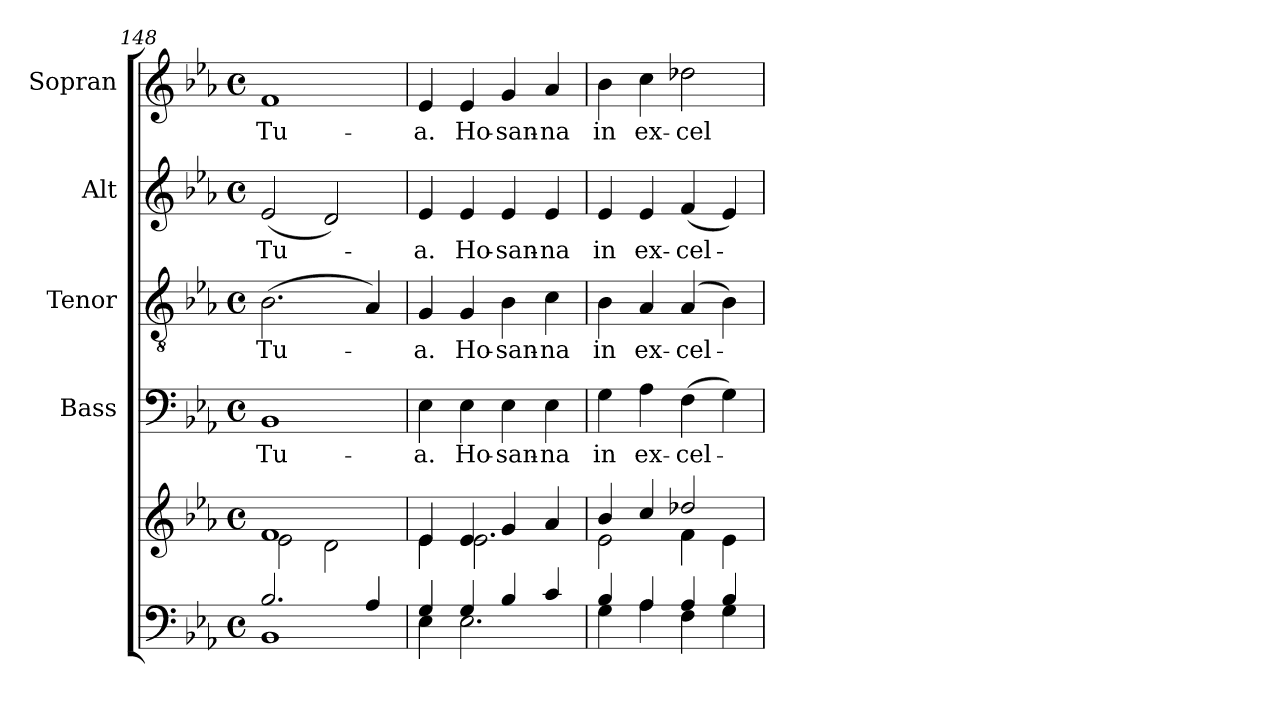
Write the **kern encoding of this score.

**kern	**kern	**kern	**text	**kern	**text	**kern	**text	**kern	**text
*part5	*part5	*part4	*part4	*part3	*part3	*part2	*part2	*part1	*part1
*staff6	*staff5	*staff4	*staff4	*staff3	*staff3	*staff2	*staff2	*staff1	*staff1
*	*	*I"Bass	*	*I"Tenor	*	*I"Alt	*	*I"Sopran	*
*	*	*I'B.	*	*I'T.	*	*I'A.	*	*I'S.	*
*clefF4	*clefG2	*clefF4	*	*clefGv2	*	*clefG2	*	*clefG2	*
*k[b-e-a-]	*k[b-e-a-]	*k[b-e-a-]	*	*k[b-e-a-]	*	*k[b-e-a-]	*	*k[b-e-a-]	*
*E-:	*E-:	*E-:	*	*E-:	*	*E-:	*	*E-:	*
*M4/4	*M4/4	*M4/4	*	*M4/4	*	*M4/4	*	*M4/4	*
*met(c)	*met(c)	*met(c)	*	*met(c)	*	*met(c)	*	*met(c)	*
=148	=148	=148	=148	=148	=148	=148	=148	=148	=148
*^	*^	*	*	*	*	*	*	*	*
!	!	!	!	!	!LO:LY:b	!	!LO:LY:b	!	!LO:LY:b	!	!LO:LY:b
2.B-/	1BB-	1f	2e-\	1BB-	Tu-	(>2.B-\	Tu-	(<2e-/	Tu-	1f	Tu-
.	.	.	2d\	.	.	.	.	2d/)	.	.	.
4A-/	.	.	.	.	.	4A-/)	.	.	.	.	.
!!LO:LB:g=z
=149	=149	=149	=149	=149	=149	=149	=149	=149	=149	=149	=149
!	!	!	!	!	!LO:LY:b	!	!LO:LY:b	!	!LO:LY:b	!	!LO:LY:b
4G/	4E-\	4e-/	4e-\	4E-\	-a.	4G/	-a.	4e-/	-a.	4e-/	-a.
!	!	!	!	!	!LO:LY:b	!	!LO:LY:b	!	!LO:LY:b	!	!LO:LY:b
4G/	2.E-\	4e-/	2.e-\	4E-\	Ho-	4G/	Ho-	4e-/	Ho-	4e-/	Ho-
!	!	!	!	!	!LO:LY:b	!	!LO:LY:b	!	!LO:LY:b	!	!LO:LY:b
4B-/	.	4g/	.	4E-\	-san-	4B-\	-san-	4e-/	-san-	4g/	-san-
!	!	!	!	!	!LO:LY:b	!	!LO:LY:b	!	!LO:LY:b	!	!LO:LY:b
4c/	.	4a-/	.	4E-\	-na	4c\	-na	4e-/	-na	4a-/	-na
=150	=150	=150	=150	=150	=150	=150	=150	=150	=150	=150	=150
!	!	!	!	!	!LO:LY:b	!	!LO:LY:b	!	!LO:LY:b	!	!LO:LY:b
4B-/	4G\	4b-/	2e-\	4G\	in	4B-\	in	4e-/	in	4b-\	in
!	!	!	!	!	!LO:LY:b	!	!LO:LY:b	!	!LO:LY:b	!	!LO:LY:b
4A-/	4A-\	4cc/	.	4A-\	ex-	4A-/	ex-	4e-/	ex-	4cc\	ex-
!	!	!	!	!	!LO:LY:b	!	!LO:LY:b	!	!LO:LY:b	!	!LO:LY:b
4A-/	4F\	2dd-X/	4f\	(>4F\	-cel-	(4A-/	-cel-	(<4f/	-cel-	2dd-X\	-cel-
4B-/	4G\	.	4e-\	4G\)	.	4B-\)	.	4e-/)	.	.	.
*v	*v	*	*	*	*	*	*	*	*	*	*
*	*v	*v	*	*	*	*	*	*	*	*
=	=	=	=	=	=	=	=	=	=
*-	*-	*-	*-	*-	*-	*-	*-	*-	*-
